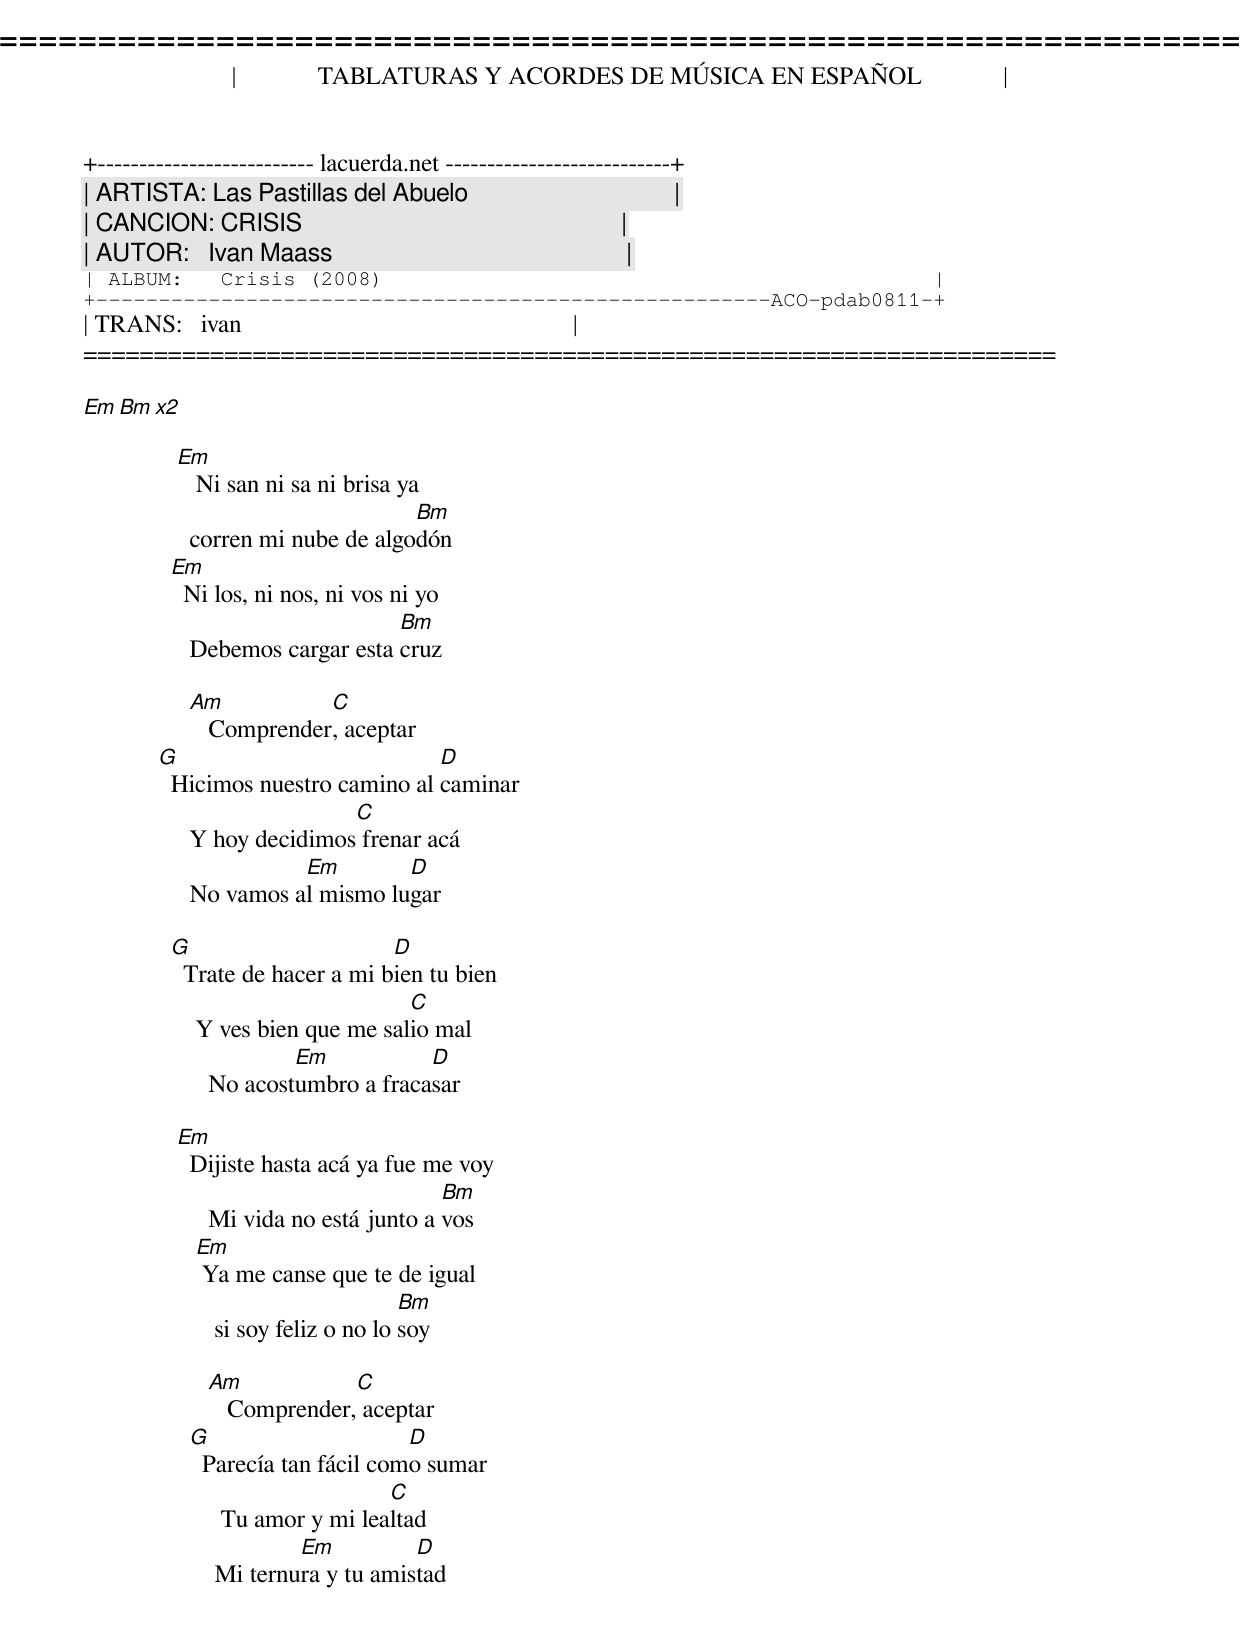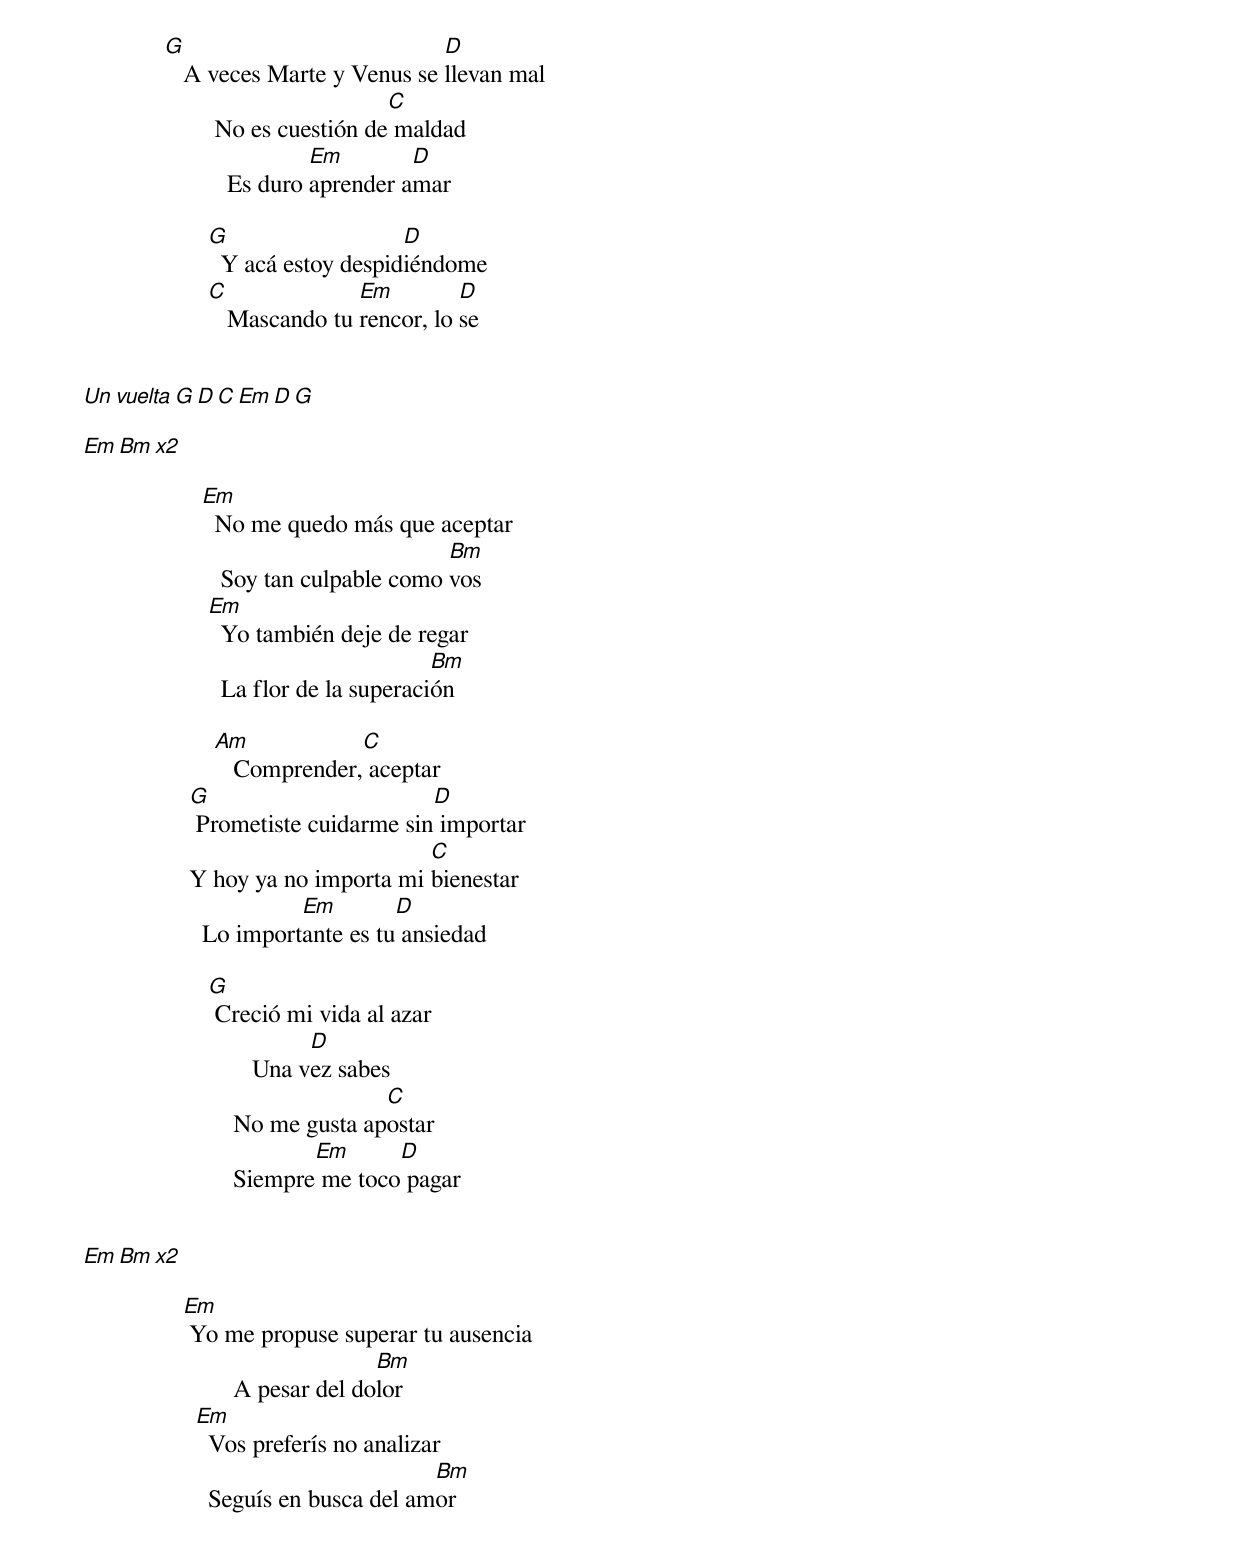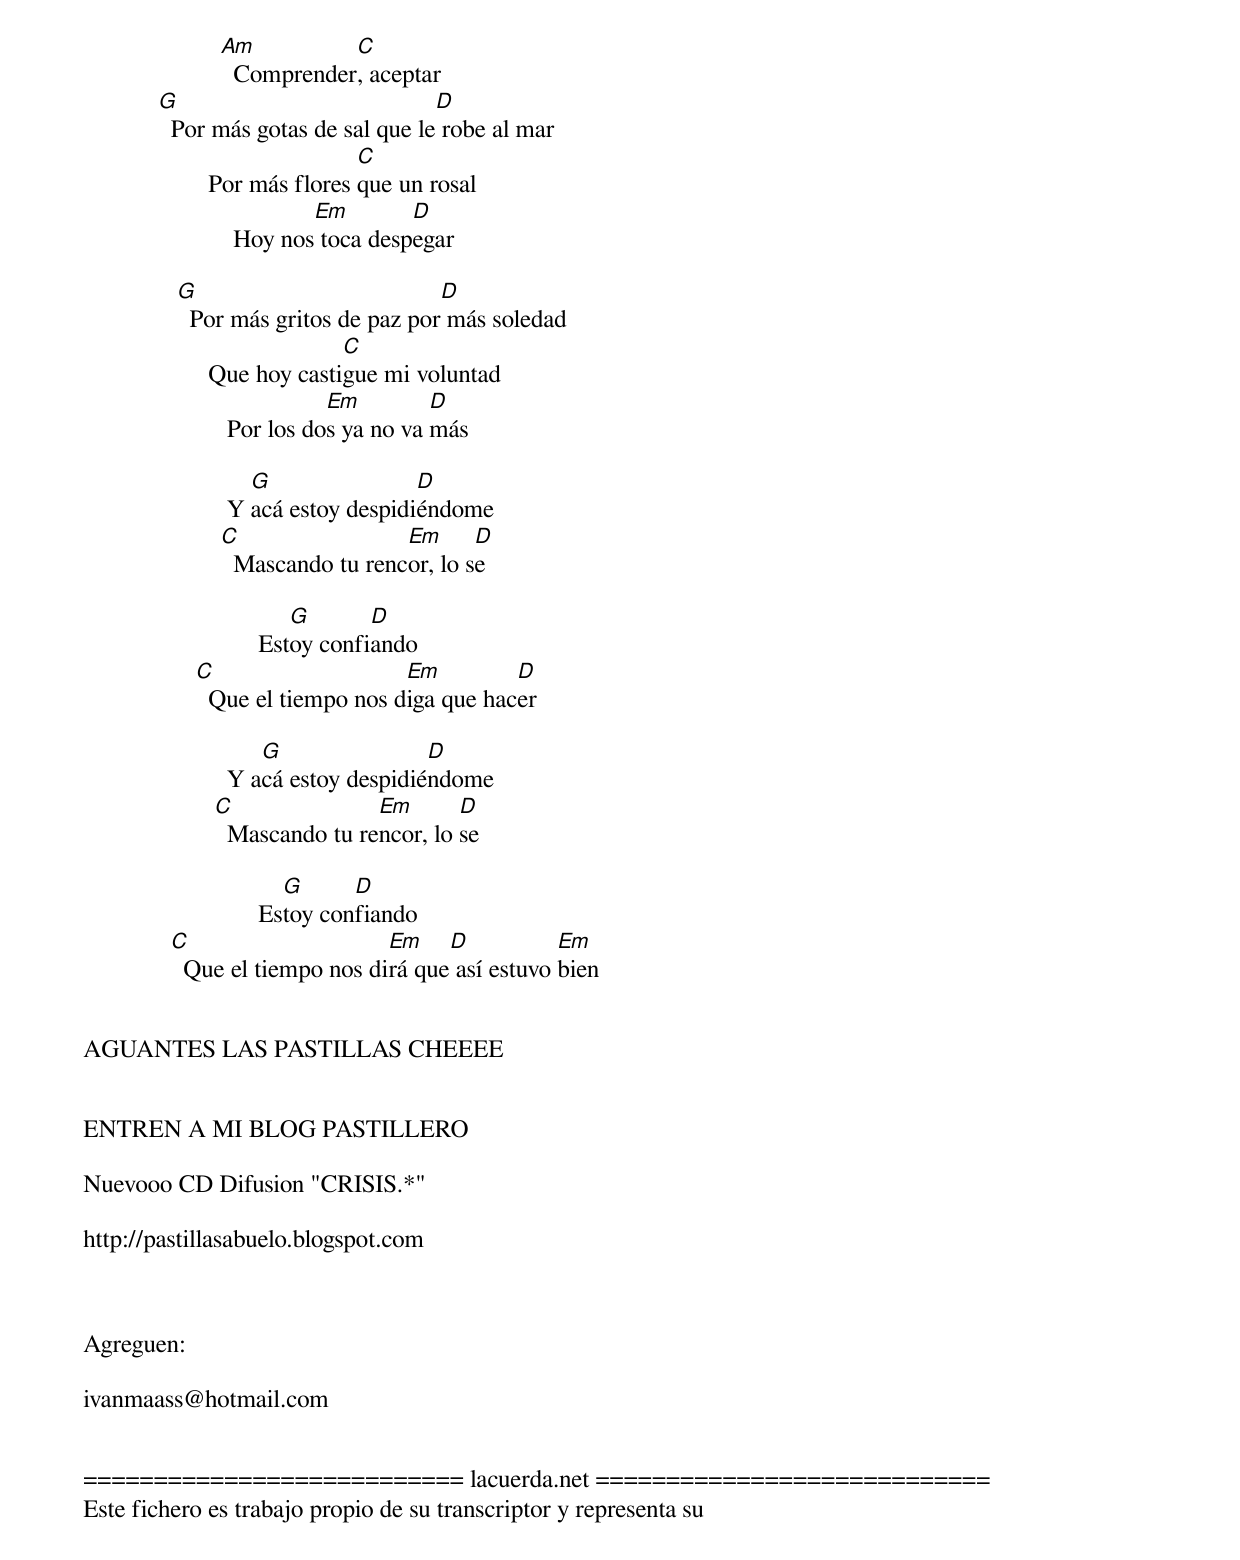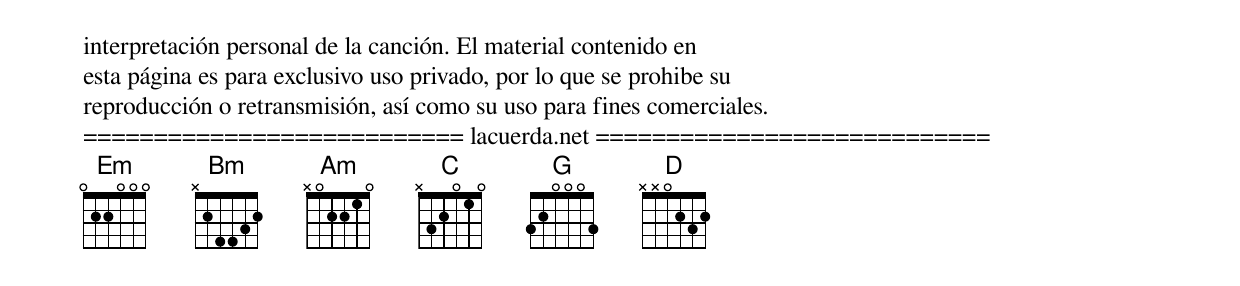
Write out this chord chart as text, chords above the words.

=====================================================================
|             TABLATURAS Y ACORDES DE MÚSICA EN ESPAÑOL             |
+-------------------------- lacuerda.net ---------------------------+
| ARTISTA: Las Pastillas del Abuelo                                 |
| CANCION: CRISIS                                                   |
| AUTOR:   Ivan Maass                                               |
| ALBUM:   Crisis (2008)                                            |
+------------------------------------------------------ACO-pdab0811-+
| TRANS:   ivan                                                     |
=====================================================================

                           Em Bm x2

               Em
                  Ni san ni sa ni brisa ya
                                       Bm
                 corren mi nube de algodón
              Em
                Ni los, ni nos, ni vos ni yo
                                     Bm
                 Debemos cargar esta cruz

                 Am           C
                    Comprender, aceptar
            G                           D
              Hicimos nuestro camino al caminar
                                C
                 Y hoy decidimos frenar acá
                           Em        D
                 No vamos al mismo lugar

              G                      D
                Trate de hacer a mi bien tu bien
                                       C
                  Y ves bien que me salio mal
                            Em           D
                    No acostumbro a fracasar

               Em
                 Dijiste hasta acá ya fue me voy
                                            Bm
                    Mi vida no está junto a vos
                  Em
                   Ya me canse que te de igual
                                          Bm
                     si soy feliz o no lo soy

                    Am            C
                       Comprender, aceptar
                 G                      D
                   Parecía tan fácil como sumar
                                      C
                      Tu amor y mi lealtad
                             Em          D
                     Mi ternura y tu amistad


             G                           D
                A veces Marte y Venus se llevan mal
                                      C
                     No es cuestión de maldad
                               Em        D
                       Es duro aprender amar

                    G                   D
                      Y acá estoy despidiéndome
                    C              Em         D
                       Mascando tu rencor, lo se


                         Un vuelta  G D C Em D G

                                Em Bm x2

                   Em
                     No me quedo más que aceptar
                                            Bm
                      Soy tan culpable como vos
                    Em
                      Yo también deje de regar
                                            Bm
                      La flor de la superación

                     Am            C
                        Comprender, aceptar
                 G                       D
                  Prometiste cuidarme sin importar
                                        C
                 Y hoy ya no importa mi bienestar
                            Em        D
                   Lo importante es tu ansiedad

                    G
                     Creció mi vida al azar
                                D
                           Una vez sabes
                                      C
                        No me gusta apostar
                               Em      D
                        Siempre me toco pagar


                              Em Bm x2

                Em
                 Yo me propuse superar tu ausencia
                                      Bm
                        A pesar del dolor
                  Em
                    Vos preferís no analizar
                                          Bm
                    Seguís en busca del amor


                      Am          C
                        Comprender, aceptar
            G                            D
              Por más gotas de sal que le robe al mar
                                   C
                    Por más flores que un rosal
                               Em        D
                        Hoy nos toca despegar

               G                          D
                 Por más gritos de paz por más soledad
                                 C
                    Que hoy castigue mi voluntad
                                 Em         D
                       Por los dos ya no va más

                         G                D
                       Y acá estoy despidiéndome
                      C                 Em      D
                        Mascando tu rencor, lo se

                               G       D
                            Estoy confiando
                  C                    Em         D
                    Que el tiempo nos diga que hacer

                          G                D
                       Y acá estoy despidiéndome
                     C               Em       D
                       Mascando tu rencor, lo se

                              G      D
                            Estoy confiando
              C                     Em    D           Em
                Que el tiempo nos dirá que así estuvo bien


AGUANTES LAS PASTILLAS CHEEEE


ENTREN A MI BLOG PASTILLERO

Nuevooo CD Difusion "CRISIS.*"

http://pastillasabuelo.blogspot.com



Agreguen:

ivanmaass@hotmail.com


=========================== lacuerda.net ============================
Este fichero es trabajo propio de su transcriptor y representa su
interpretación personal de la canción. El material contenido en
esta página es para exclusivo uso privado, por lo que se prohibe su
reproducción o retransmisión, así como su uso para fines comerciales.
=========================== lacuerda.net ============================
